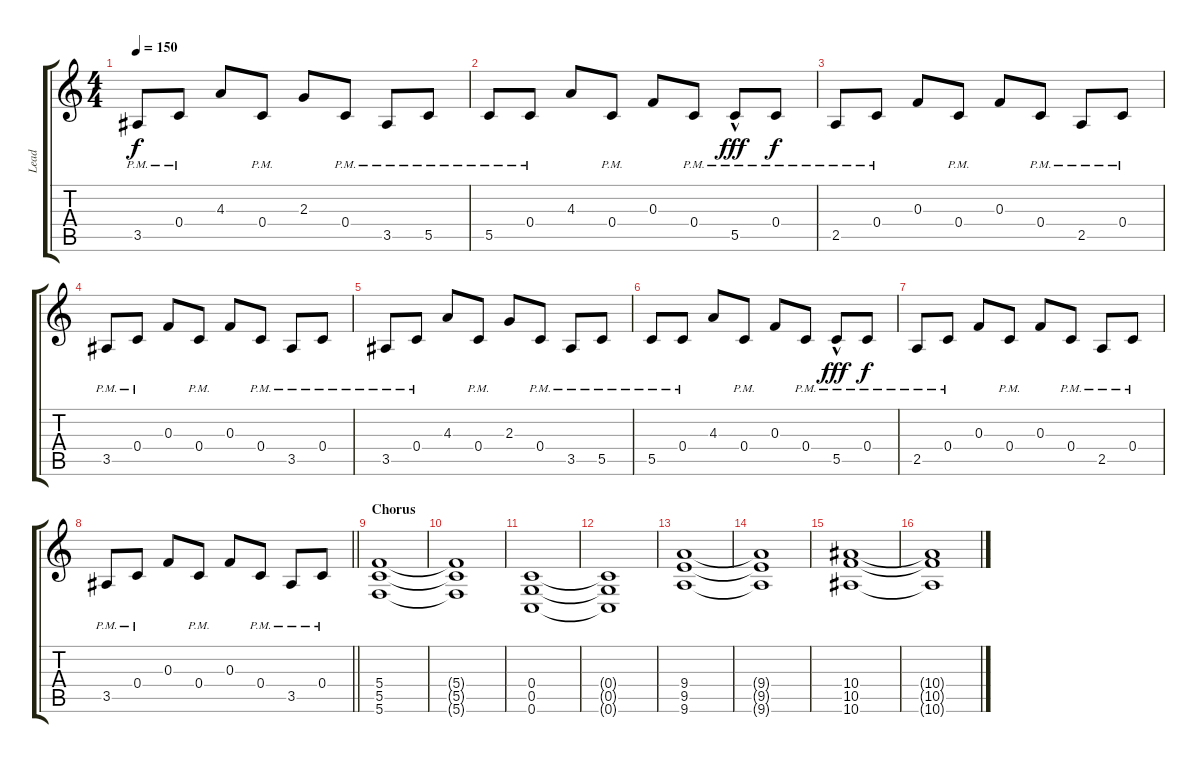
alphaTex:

\track ("Lead" "Lead") {instrument distortionguitar}
\staff {score tabs}
\tuning (D4 A3 F3 C3 G2 C2) {hide}
\ts (4 4)
\tempo 150
\clef g2
\ks c
3.5{pm}.8{dy f} 0.4{pm}.8 4.3.8 0.4{pm}.8 2.3.8 0.4{pm}.8 3.5{pm}.8 5.5{pm}.8 |
5.5{pm}.8 0.4{pm}.8 4.3.8 0.4{pm}.8 0.3.8 0.4{pm}.8 5.5{hac pm}.8{dy fff} 0.4{pm}.8{dy f} |
2.5{pm}.8 0.4{pm}.8 0.3.8 0.4{pm}.8 0.3.8 0.4{pm}.8 2.5{pm}.8 0.4{pm}.8 |
3.5{pm}.8 0.4{pm}.8 0.3.8 0.4{pm}.8 0.3.8 0.4{pm}.8 3.5{pm}.8 0.4{pm}.8 |
3.5{pm}.8 0.4{pm}.8 4.3.8 0.4{pm}.8 2.3.8 0.4{pm}.8 3.5{pm}.8 5.5{pm}.8 |
5.5{pm}.8 0.4{pm}.8 4.3.8 0.4{pm}.8 0.3.8 0.4{pm}.8 5.5{hac pm}.8{dy fff} 0.4{pm}.8{dy f} |
2.5{pm}.8 0.4{pm}.8 0.3.8 0.4{pm}.8 0.3.8 0.4{pm}.8 2.5{pm}.8 0.4{pm}.8 |
\barLineRight lightlight
3.5{pm}.8 0.4{pm}.8 0.3.8 0.4{pm}.8 0.3.8 0.4{pm}.8 3.5{pm}.8 0.4{pm}.8 |
\section ("" "Chorus")
(5.4 5.5 5.6).1 |
(5.4{t} 5.5{t} 5.6{t}).1 |
(0.4 0.5 0.6).1 |
(0.4{t} 0.5{t} 0.6{t}).1 |
(9.4 9.5 9.6).1 |
(9.4{t} 9.5{t} 9.6{t}).1 |
(10.4 10.5 10.6).1 |
(10.4{t} 10.5{t} 10.6{t}).1
